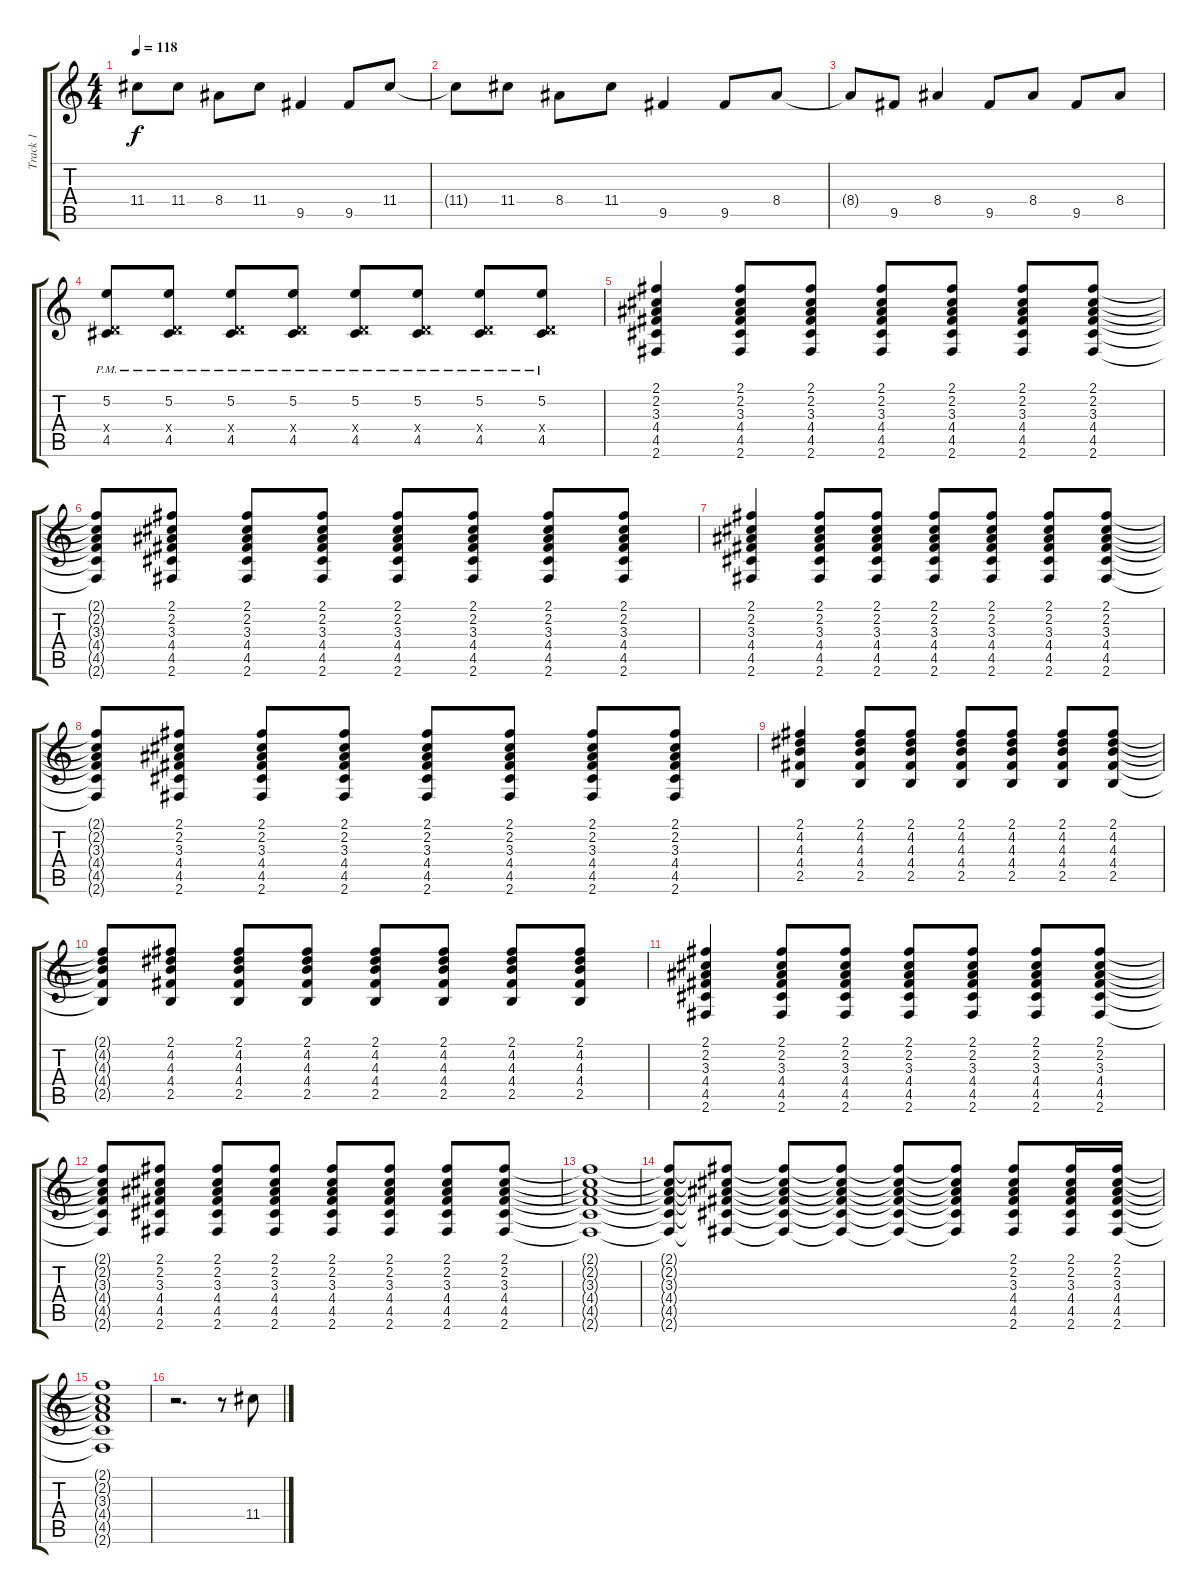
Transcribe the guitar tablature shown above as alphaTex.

\track ("Track 1" "Track 1") {instrument overdrivenguitar}
\staff {score tabs}
\tuning (E4 B3 G3 D3 A2 E2) {hide}
\ts (4 4)
\tempo 118
\clef g2
\ks c
11.4{t}.8{dy f} 11.4.8 8.4.8 11.4.8 9.5.4 9.5.8 11.4.8 |
11.4{t}.8 11.4.8 8.4.8 11.4.8 9.5.4 9.5.8 8.4.8 |
8.4{t}.8 9.5.8 8.4.4 9.5.8 8.4.8 9.5.8 8.4.8 |
(5.2{pm} 0.4{x} 4.5{pm}).8 (5.2{pm} 0.4{x} 4.5{pm}).8 (5.2{pm} 0.4{x} 4.5{pm}).8 (5.2{pm} 0.4{x} 4.5{pm}).8 (5.2{pm} 0.4{x} 4.5{pm}).8 (5.2{pm} 0.4{x} 4.5{pm}).8 (5.2{pm} 0.4{x} 4.5{pm}).8 (5.2{pm} 0.4{x} 4.5{pm}).8 |
(2.1 2.2 3.3 4.4 4.5 2.6).4 (2.1 2.2 3.3 4.4 4.5 2.6).8 (2.1 2.2 3.3 4.4 4.5 2.6).8 (2.1 2.2 3.3 4.4 4.5 2.6).8 (2.1 2.2 3.3 4.4 4.5 2.6).8 (2.1 2.2 3.3 4.4 4.5 2.6).8 (2.1 2.2 3.3 4.4 4.5 2.6).8 |
(2.1{t} 2.2{t} 3.3{t} 4.4{t} 4.5{t} 2.6{t}).8 (2.1 2.2 3.3 4.4 4.5 2.6).8 (2.1 2.2 3.3 4.4 4.5 2.6).8 (2.1 2.2 3.3 4.4 4.5 2.6).8 (2.1 2.2 3.3 4.4 4.5 2.6).8 (2.1 2.2 3.3 4.4 4.5 2.6).8 (2.1 2.2 3.3 4.4 4.5 2.6).8 (2.1 2.2 3.3 4.4 4.5 2.6).8 |
(2.1 2.2 3.3 4.4 4.5 2.6).4 (2.1 2.2 3.3 4.4 4.5 2.6).8 (2.1 2.2 3.3 4.4 4.5 2.6).8 (2.1 2.2 3.3 4.4 4.5 2.6).8 (2.1 2.2 3.3 4.4 4.5 2.6).8 (2.1 2.2 3.3 4.4 4.5 2.6).8 (2.1 2.2 3.3 4.4 4.5 2.6).8 |
(2.1{t} 2.2{t} 3.3{t} 4.4{t} 4.5{t} 2.6{t}).8 (2.1 2.2 3.3 4.4 4.5 2.6).8 (2.1 2.2 3.3 4.4 4.5 2.6).8 (2.1 2.2 3.3 4.4 4.5 2.6).8 (2.1 2.2 3.3 4.4 4.5 2.6).8 (2.1 2.2 3.3 4.4 4.5 2.6).8 (2.1 2.2 3.3 4.4 4.5 2.6).8 (2.1 2.2 3.3 4.4 4.5 2.6).8 |
(2.1 4.2 4.3 4.4 2.5).4 (2.1 4.2 4.3 4.4 2.5).8 (2.1 4.2 4.3 4.4 2.5).8 (2.1 4.2 4.3 4.4 2.5).8 (2.1 4.2 4.3 4.4 2.5).8 (2.1 4.2 4.3 4.4 2.5).8 (2.1 4.2 4.3 4.4 2.5).8 |
(2.1{t} 4.2{t} 4.3{t} 4.4{t} 2.5{t}).8 (2.1 4.2 4.3 4.4 2.5).8 (2.1 4.2 4.3 4.4 2.5).8 (2.1 4.2 4.3 4.4 2.5).8 (2.1 4.2 4.3 4.4 2.5).8 (2.1 4.2 4.3 4.4 2.5).8 (2.1 4.2 4.3 4.4 2.5).8 (2.1 4.2 4.3 4.4 2.5).8 |
(2.1 2.2 3.3 4.4 4.5 2.6).4 (2.1 2.2 3.3 4.4 4.5 2.6).8 (2.1 2.2 3.3 4.4 4.5 2.6).8 (2.1 2.2 3.3 4.4 4.5 2.6).8 (2.1 2.2 3.3 4.4 4.5 2.6).8 (2.1 2.2 3.3 4.4 4.5 2.6).8 (2.1 2.2 3.3 4.4 4.5 2.6).8 |
(2.1{t} 2.2{t} 3.3{t} 4.4{t} 4.5{t} 2.6{t}).8 (2.1 2.2 3.3 4.4 4.5 2.6).8 (2.1 2.2 3.3 4.4 4.5 2.6).8 (2.1 2.2 3.3 4.4 4.5 2.6).8 (2.1 2.2 3.3 4.4 4.5 2.6).8 (2.1 2.2 3.3 4.4 4.5 2.6).8 (2.1 2.2 3.3 4.4 4.5 2.6).8 (2.1 2.2 3.3 4.4 4.5 2.6).8 |
(2.1{t} 2.2{t} 3.3{t} 4.4{t} 4.5{t} 2.6{t}).1 |
(2.1{t} 2.2{t} 3.3{t} 4.4{t} 4.5{t} 2.6{t}).8 (2.1{t} 2.2{t} 3.3{t} 4.4{t} 4.5{t} 2.6{t}).8 (2.1{t} 2.2{t} 3.3{t} 4.4{t} 4.5{t} 2.6{t}).8 (2.1{t} 2.2{t} 3.3{t} 4.4{t} 4.5{t} 2.6{t}).8 (2.1{t} 2.2{t} 3.3{t} 4.4{t} 4.5{t} 2.6{t}).8 (2.1{t} 2.2{t} 3.3{t} 4.4{t} 4.5{t} 2.6{t}).8 (2.1 2.2 3.3 4.4 4.5 2.6).8 (2.1 2.2 3.3 4.4 4.5 2.6).16 (2.1 2.2 3.3 4.4 4.5 2.6).16 |
(2.1{t} 2.2{t} 3.3{t} 4.4{t} 4.5{t} 2.6{t}).1 |
r.2{d} r.8 11.4.8
